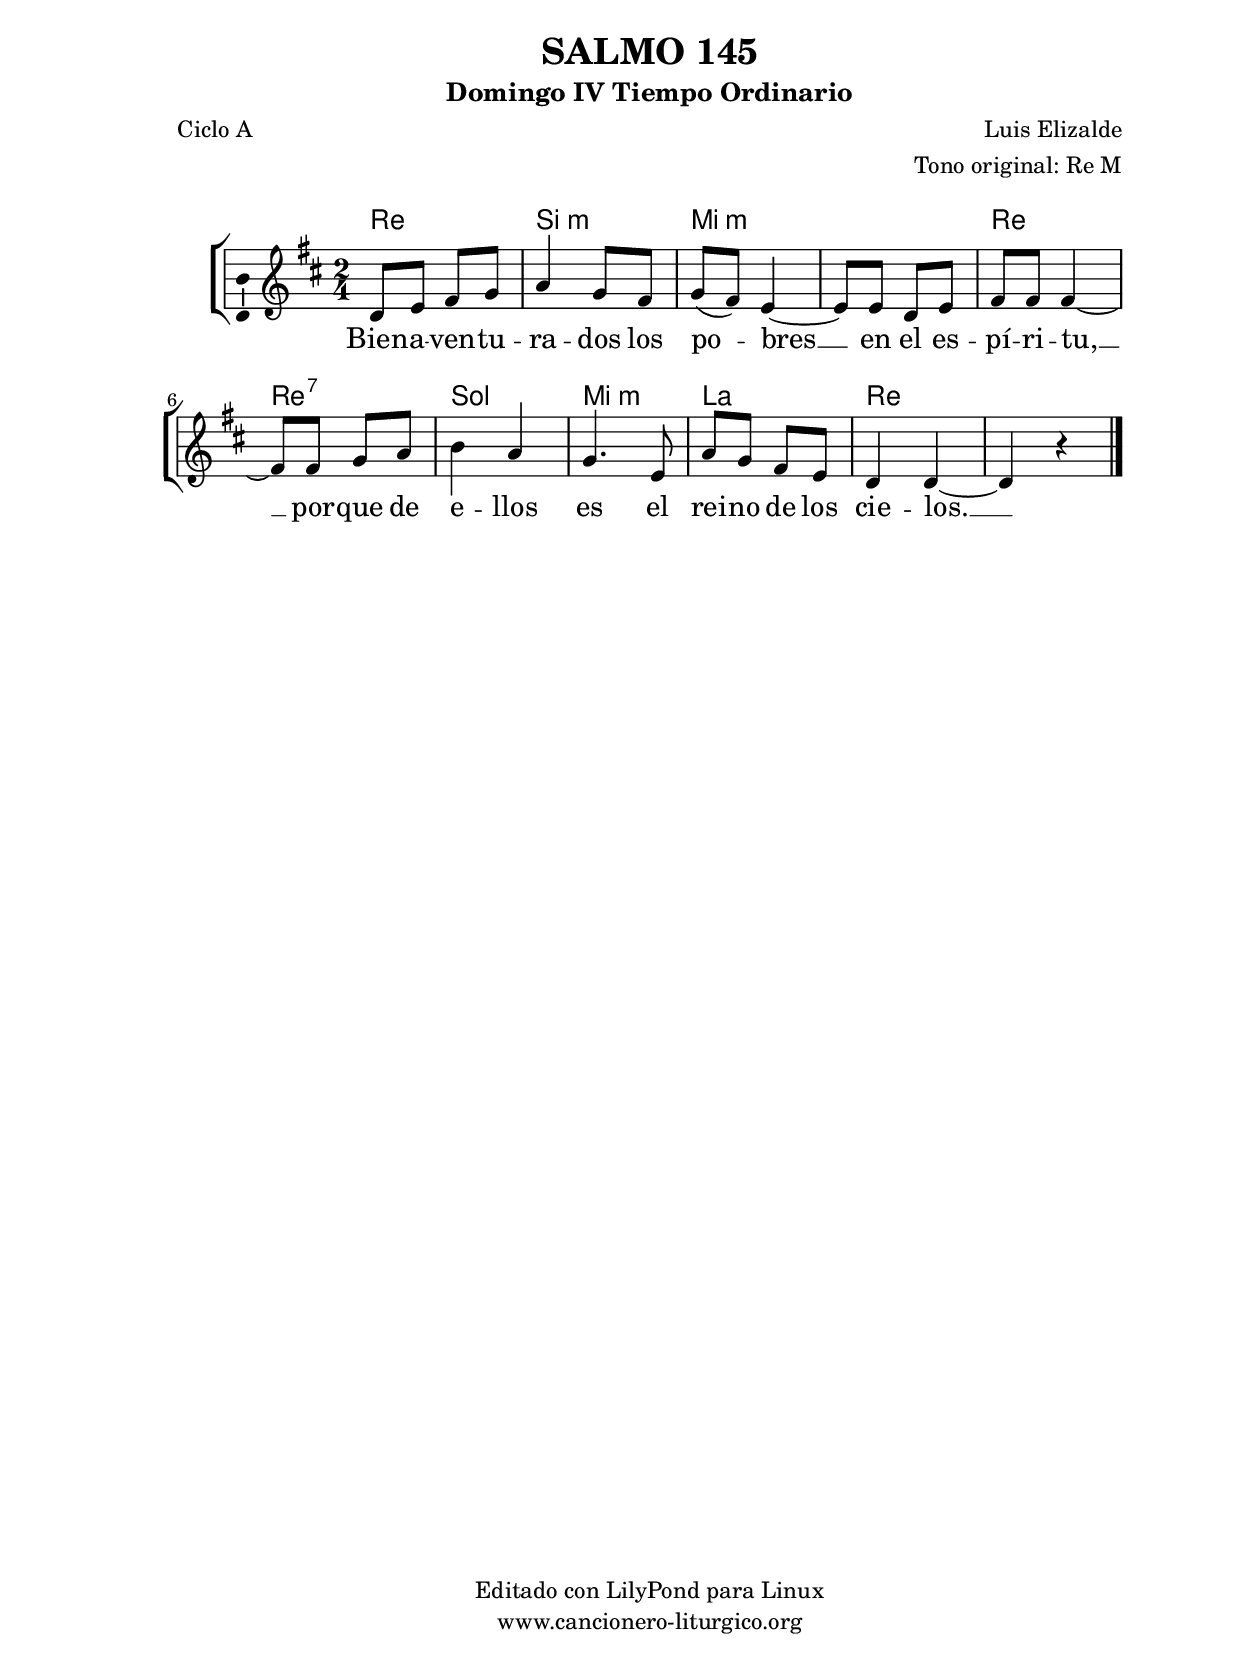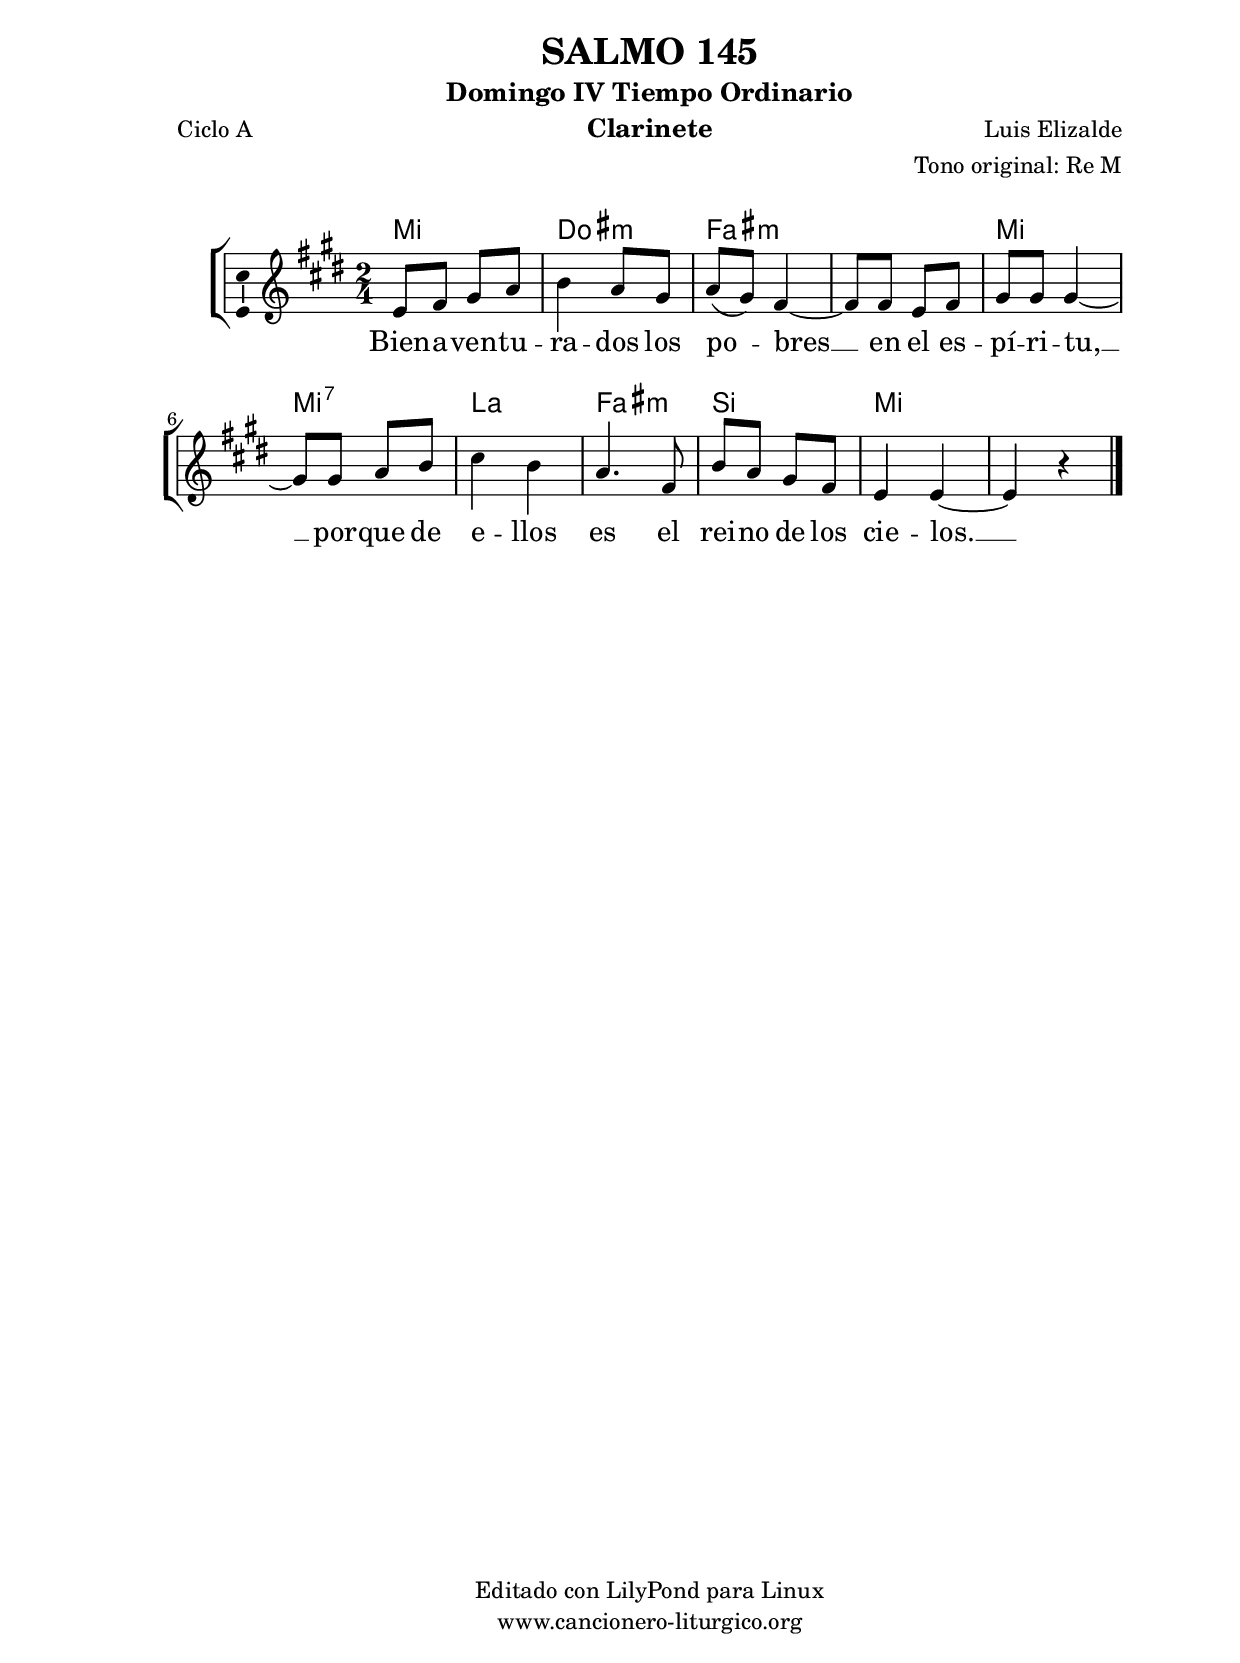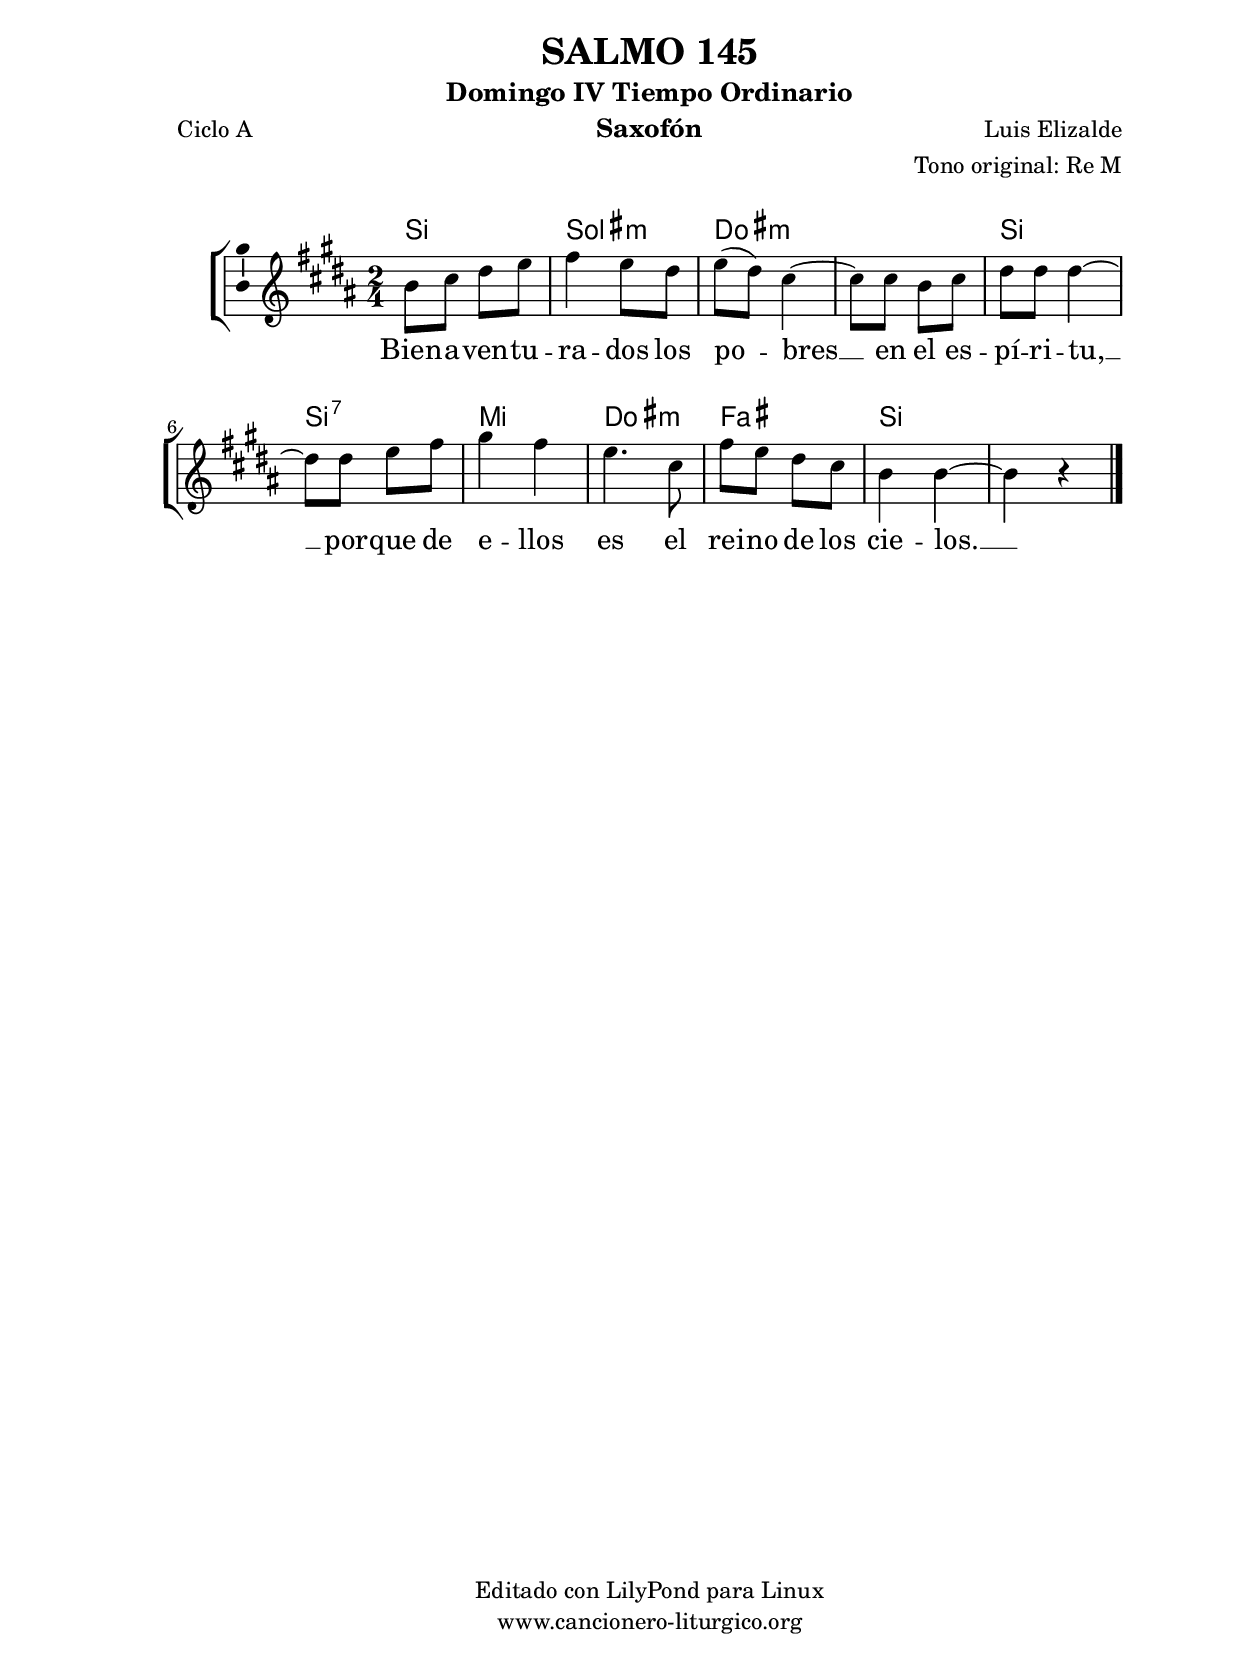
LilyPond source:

%
%para convertir .midi en .wav:
%timidity filename.midi -Ow -o finename.wav
%
%
%Para convertir de .wav a .mp3:
%lame -h -m j filename.wav
%
%
%para escuchar el midi:
%timidity nombrefichero.midi
%


%versión de lilypond para la que se ha escrito esta partitura:
\version "2.16.0"

	%Tamaño papel
	#(set-default-paper-size "a4")
	%Tamaño partitura
	#(set-global-staff-size 20)
	%No responde al pulsar sobre una nota
	#(ly:set-option 'point-and-click #f)

%parámetros del encabezamiento:
\header {
	title = "SALMO 145"
	subtitle = "Domingo IV Tiempo Ordinario"
	composer = "Luis Elizalde"
	poet = "Ciclo A"
	meter = ""
	arranger = "Tono original: Re M"
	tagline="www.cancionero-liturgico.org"
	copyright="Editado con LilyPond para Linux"
	}

%parámetros asociados al papel:
\paper  {
	oddHeaderMarkup = \markup {\fill-line { \on-the-fly #not-first-page \fromproperty #'header:title \on-the-fly #not-first-page \fromproperty #'header:composer }}
	evenHeaderMarkup = \markup {\fill-line { \fromproperty #'header:composer \fromproperty #'header:title }}
	#(set-paper-size "a4")
	print-page-number = ##f
	first-page-number = 1
	print-first-page-number = ##f
%	head-separation = 3.0 \cm
	top-margin = 2.0 \cm
	bottom-margin = 0.5\cm
%%%	bottom-margin = -1.0\cm
	left-margin = 3.0 \cm
	line-width = 16.0 \cm 
	indent = 8\mm
	interscoreline = 2.\mm
	between-system-space = 15\mm
%	para que las partituras no llenen la hoja:
	ragged-bottom = ##t
%	idem para la última hoja:
	ragged-last-bottom = ##f
%	para que las partituras llenen el ancho del papel:
	ragged-last = ##f
	after-title-space = 2.5 \cm
%page-count=1
%system-count=8

	%Flexible Vertical Spacing
%	markup-markup-spacing =
%	#'((basic-distance . 15) (minimum-distance . 15) (padding . 3))
	markup-system-spacing =
	#'((basic-distance . 15) (minimum-distance . 15) (padding . 3))
	system-system-spacing =
	#'((basic-distance . 15) (minimum-distance . 15) (padding . 3))
	score-system-spacing =
	#'((basic-distance . 15) (minimum-distance . 15) (padding . 5))
%	top-system-spacing = % header
%	#'((basic-distance . 8) (minimum-distance . 0) (padding . 3))
%	top-markup-spacing =
%	#'((basic-distance . 20) (minimum-distance . 20) (padding . 3))
	last-bottom-spacing = % footer
	#'((basic-distance . 5) (minimum-distance . 5) (padding . 3))
%	score-markup-spacing =
%	#'((basic-distance . 16) (minimum-distance . 13) (padding . 3))

	}


%parámetros que afectan a toda la partitura:
global =  {
	%clave de sol (G):
	\clef G
	%armadura:
%%%	\transpose  c d
	\key d \major
	\tempo 4=80
	\set Score.tempoHideNote = ##t
	}


acordes = {
	\italianChords
	\chordmode {
%%%	\transpose  c d
{

d2 b:m e:m e:m d d:7 g e:m a d d

	}
	}
}


melodia = 
{
%%%	\transpose  c d
	\relative c'{
	\time 2/4

d8 e fis g
a4 g8 fis
g8 (fis) e4~
e8 e d e
fis8 fis fis4~
fis8 fis g a
b4 a
g4. e8
a8 g fis e
d4 d~
d4 r4

	\bar "|."
	}
	}


texto = \lyricmode {
Bien -- a -- ven -- tu -- ra -- dos los po -- bres __ en el es -- pí -- ri -- tu, __
por -- que de e -- llos es el rei -- no de los cie -- los. __
	}


acordesStaff = \context ChordNames = acordesStaff <<
	\set chordChanges = ##t
	\acordes
	>>


vozStaff = \context Voice = vozStaff
\with {\consists "Ambitus_engraver"}
<<
%	\set Staff.instrumentName = ""
%	\set Staff.shortInstrumentName = ""
%	\set Staff.midiInstrument = #"clarinet"
%	\set Staff.midiInstrument = #"cello"
%	\set Staff.midiInstrument = #"flute"
	\set Staff.midiInstrument = #"electric guitar (jazz)"
%	\set Staff.midiInstrument = #"english horn"
%	\set Staff.midiInstrument = #"violin"
%	\set Staff.midiInstrument = #"glockenspiel"
	\set Staff.midiMinimumVolume = #0.7
	\set Staff.midiMaximumVolume = #0.9
	\global
	\melodia
	>>


textoStaff = \context Lyrics = textoStaff <<
	\lyricsto vozStaff \texto
	>>

\book {
	\score {
		\context ChoirStaff {
			\override StaffGroup.SystemStartBracket #'collapse-height = #1
			\override Score.SystemStartBar #'collapse-height = #1
			<<
			\acordesStaff
			\vozStaff
			\textoStaff
			>>
			}
		\layout {
	    		\context {
				\Lyrics
				\override LyricText #'font-size = #2
				}
	   		 \context {
				\Score
				%fontSize = #3
				\override StaffSymbol #'staff-space = #(magstep +3)
				%\override Beam #'thickness = #0.55
				%\override SpacingSpanner #'spacing-increment = #1.0
				%\override Slur #'height-limit = #1.5
				}
			}
		}
	\score {
		\unfoldRepeats
		\context ChoirStaff {
			<<
			\acordesStaff
			\vozStaff
			>>
			}
		\midi {
	  		\context {
	  			\Score
				tempoWholesPerMinute = #(ly:make-moment 70 4)
				}
			}
		}
	}

%Partitura para clarinete
#(define output-suffix "C")
\book {
	\header{
		instrument = "Clarinete"
		}
	\score {
		\context ChoirStaff {
			\override StaffGroup.SystemStartBracket #'collapse-height = #1
			\override Score.SystemStartBar #'collapse-height = #1
\transpose c d
			<<
			\acordesStaff
			\vozStaff
			\textoStaff
			>>
			}
		\layout {
	    		\context {
				\Lyrics
				\override LyricText #'font-size = #2
				}
	   		 \context {
				\Score
				\override StaffSymbol #'staff-space = #(magstep +3)
				}
			}
		}
	}

%Partitura para saxofón
#(define output-suffix "S")
\book {
	\header{
		instrument = "Saxofón"
		}
	\score {
		\context ChoirStaff {
			\override StaffGroup.SystemStartBracket #'collapse-height = #1
			\override Score.SystemStartBar #'collapse-height = #1
\transpose c a
			<<
			\acordesStaff
			\vozStaff
			\textoStaff
			>>
			}
		\layout {
	    		\context {
				\Lyrics
				\override LyricText #'font-size = #2
				}
	   		 \context {
				\Score
				\override StaffSymbol #'staff-space = #(magstep +3)
				}
			}
		}
	}

